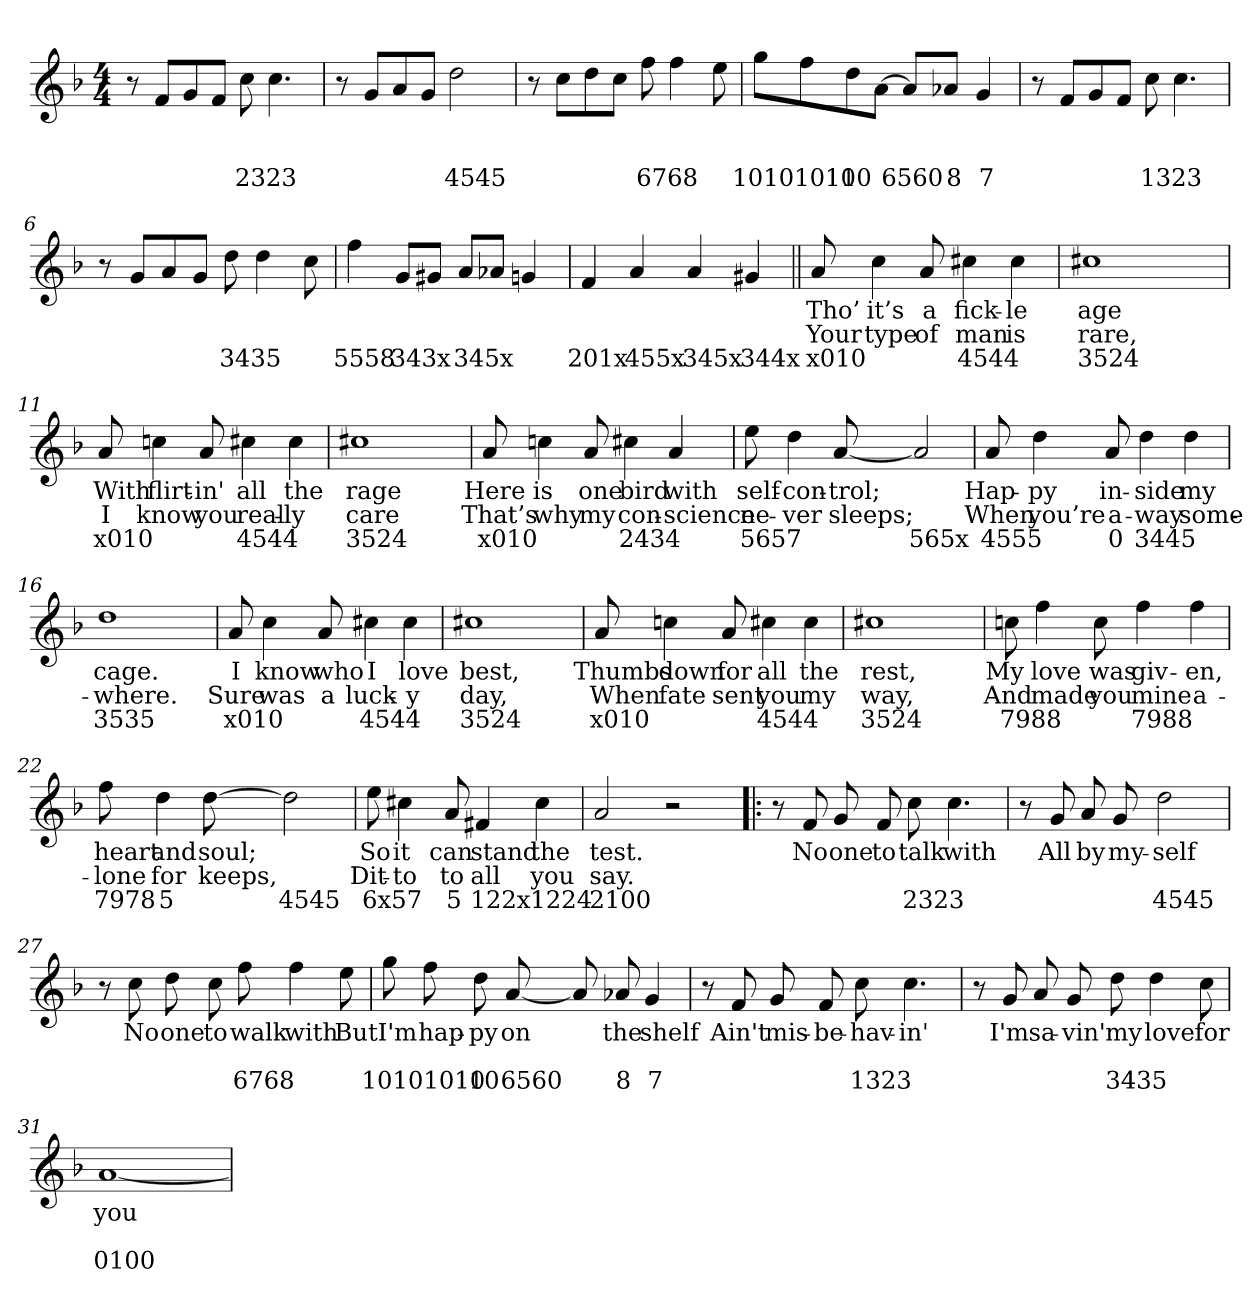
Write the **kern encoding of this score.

**kern	**text	**text	**text
*part1	*part1	*part1	*part1
*staff1	*staff1	*staff1	*staff1
*clefG2	*	*	*
*k[b-]	*	*	*
*F:	*	*	*
*M4/4	*	*	*
=1	=1	=1	=1
!	!	!	!LO:LY:a
8r	.	.	201x
8f>/L	.	.	.
8g/	.	.	.
8f/J	.	.	.
!	!	!	!LO:LY:a
8cc\	.	.	2323
4.cc\	.	.	.
=2	=2	=2	=2
!	!	!	!LO:LY:a
8r	.	.	353x
8g/L	.	.	.
8a/	.	.	.
8g/J	.	.	.
!	!	!	!LO:LY:a
2dd\	.	.	4545
=3	=3	=3	=3
!	!	!	!LO:LY:a
8r	.	.	2x33
8cc\L	.	.	.
8dd\	.	.	.
8cc\J	.	.	.
!	!	!	!LO:LY:a
8ff\	.	.	6768
4ff\	.	.	.
8ee\	.	.	.
=4	=4	=4	=4
!	!	!	!LO:LY:a
8gg\L	.	.	10101010
8ff\	.	.	.
!	!	!	!LO:LY:a
8dd\	.	.	10
[8a\J	.	.	.
!	!	!	!LO:LY:a
8a/L]	.	.	6560
!	!	!	!LO:LY:a
8a-X/J	.	.	8
!	!	!	!LO:LY:a
4g/	.	.	7
!!LO:LB:g=z
=5	=5	=5	=5
!	!	!	!LO:LY:a
8r	.	.	201x
8f>/L	.	.	.
8g/	.	.	.
8f/J	.	.	.
!	!	!	!LO:LY:a
8cc\	.	.	1323
4.cc\	.	.	.
=6	=6	=6	=6
!	!	!	!LO:LY:a
8r	.	.	353x
8g/L	.	.	.
8a/	.	.	.
8g/J	.	.	.
!	!	!	!LO:LY:a
8dd\	.	.	3435
4dd\	.	.	.
8cc\	.	.	.
=7	=7	=7	=7
!	!	!	!LO:LY:a
4ff\	.	.	5558
!	!	!	!LO:LY:a
8g/L	.	.	343x
8g#X/J	.	.	.
!	!	!	!LO:LY:a
8a/L	.	.	345x
8a-X/J	.	.	.
4gn/	.	.	.
=8	=8	=8	=8
!	!	!	!LO:LY:a
4f/	.	.	201x
!	!	!	!LO:LY:a
4a/	.	.	455x
!	!	!	!LO:LY:a
4a/	.	.	345x
!	!	!	!LO:LY:a
4g#X/	.	.	344x
!!LO:LB:g=z
=9||	=9||	=9||	=9||
!	!LO:LY:b	!LO:LY:b	!LO:LY:a
8a/	Tho’	Your	x010
!	!LO:LY:b	!LO:LY:b	!
4cc\	it’s	type	.
!	!LO:LY:b	!LO:LY:b	!
8a/	a	of	.
!	!LO:LY:b	!LO:LY:b	!LO:LY:a
4cc#X\	fick-	man	4544
!	!LO:LY:b	!LO:LY:b	!
4cc#\	-le	is	.
=10	=10	=10	=10
!	!LO:LY:b	!LO:LY:b	!LO:LY:a
*^	*	*	*
1cc#X	2ryy	age	rare,	3524
!	!	!	!	!LO:LY:a
.	2ryy	.	.	3324
=11	=11	=11	=11	=11
!	!	!LO:LY:b	!LO:LY:b	!LO:LY:a
*v	*v	*	*	*
8a/	With	I	x010
!	!LO:LY:b	!LO:LY:b	!
4ccn\	flirt-	know	.
!	!LO:LY:b	!LO:LY:b	!
8a/	-in'	you	.
!	!LO:LY:b	!LO:LY:b	!LO:LY:a
4cc#X\	all	real-	4544
!	!LO:LY:b	!LO:LY:b	!
4cc#\	the	-ly	.
=12	=12	=12	=12
!	!LO:LY:b	!LO:LY:b	!LO:LY:a
*^	*	*	*
1cc#X	2ryy	rage	care	3524
!	!	!	!	!LO:LY:a
.	2ryy	.	.	3324
!!LO:LB:g=z	!!
=13	=13	=13	=13	=13
!	!	!LO:LY:b	!LO:LY:b	!LO:LY:a
*v	*v	*	*	*
8a/	Here	That’s	x010
!	!LO:LY:b	!LO:LY:b	!
4ccn\	is	why	.
!	!LO:LY:b	!LO:LY:b	!
8a/	one	my	.
!	!LO:LY:b	!LO:LY:b	!LO:LY:a
4cc#X\	bird	con-	2434
!	!LO:LY:b	!LO:LY:b	!
4a/	with	-science	.
=14	=14	=14	=14
!	!LO:LY:b	!LO:LY:b	!LO:LY:a
8ee\	self-	ne-	5657
!	!LO:LY:b	!LO:LY:b	!
4dd\	-con-	-ver	.
!	!LO:LY:b	!LO:LY:b	!
[8a/	-trol;	sleeps;	.
!	!	!	!LO:LY:a
2a/]	.	.	565x
=15	=15	=15	=15
!	!LO:LY:b	!LO:LY:b	!LO:LY:a
8a/	Hap-	When	4555
!	!LO:LY:b	!LO:LY:b	!
4dd\	-py	you’re	.
!	!LO:LY:b	!LO:LY:b	!LO:LY:a
8a/	in-	a-	0
!	!LO:LY:b	!LO:LY:b	!LO:LY:a
4dd\	-side	-way	3445
!	!LO:LY:b	!LO:LY:b	!
4dd\	my	some-	.
=16	=16	=16	=16
!	!LO:LY:b	!LO:LY:b	!LO:LY:a
*^	*	*	*
1dd	2ryy	cage.	-where.	3535
!	!	!	!	!LO:LY:a
.	2ryy	.	.	3443
!!LO:LB:g=z	!!
=17	=17	=17	=17	=17
!	!	!LO:LY:b	!LO:LY:b	!LO:LY:a
*v	*v	*	*	*
8a/	I	Sure	x010
!	!LO:LY:b	!LO:LY:b	!
4cc\	know	was	.
!	!LO:LY:b	!LO:LY:b	!
8a/	who	a	.
!	!LO:LY:b	!LO:LY:b	!LO:LY:a
4cc#X\	I	luck-	4544
!	!LO:LY:b	!LO:LY:b	!
4cc#\	love	-y	.
=18	=18	=18	=18
!	!LO:LY:b	!LO:LY:b	!LO:LY:a
*^	*	*	*
1cc#X	2ryy	best,	day,	3524
!	!	!	!	!LO:LY:a
.	2ryy	.	.	3324
=19	=19	=19	=19	=19
!	!	!LO:LY:b	!LO:LY:b	!LO:LY:a
*v	*v	*	*	*
8a/	Thumbs	When	x010
!	!LO:LY:b	!LO:LY:b	!
4ccn\	down	fate	.
!	!LO:LY:b	!LO:LY:b	!
8a/	for	sent	.
!	!LO:LY:b	!LO:LY:b	!LO:LY:a
4cc#X\	all	you	4544
!	!LO:LY:b	!LO:LY:b	!
4cc#\	the	my	.
=20	=20	=20	=20
!	!LO:LY:b	!LO:LY:b	!LO:LY:a
*^	*	*	*
1cc#X	2ryy	rest,	way,	3524
!	!	!	!	!LO:LY:a
.	2ryy	.	.	3324
!!LO:LB:g=z	!!
=21	=21	=21	=21	=21
!	!	!LO:LY:b	!LO:LY:b	!LO:LY:a
*v	*v	*	*	*
8ccn\	My	And	7988
!	!LO:LY:b	!LO:LY:b	!
4ff\	love	made	.
!	!LO:LY:b	!LO:LY:b	!
8cc>\	was	you	.
!	!LO:LY:b	!LO:LY:b	!LO:LY:a
4ff\	giv-	mine	7988
!	!LO:LY:b	!LO:LY:b	!
4ff\	-en,	a-	.
=22	=22	=22	=22
!	!LO:LY:b	!LO:LY:b	!LO:LY:a
8ff\	heart	-lone	7978
!	!LO:LY:b	!LO:LY:b	!LO:LY:a
4dd>\	and	for	5
!	!LO:LY:b	!LO:LY:b	!
[8dd\	soul;	keeps,	.
!	!	!	!LO:LY:a
2dd\]	.	.	4545
=23	=23	=23	=23
!	!LO:LY:b	!LO:LY:b	!LO:LY:a
8ee\	So	Dit-	6x57
!	!LO:LY:b	!LO:LY:b	!
4cc#X\	it	-to	.
!	!LO:LY:b	!LO:LY:b	!LO:LY:a
8a/	can	to	5
!	!LO:LY:b	!LO:LY:b	!LO:LY:a
4f#X/	stand	all	122x
!	!LO:LY:b	!LO:LY:b	!LO:LY:a
4cc#\	the	you	1224
=24	=24	=24	=24
!	!LO:LY:b	!LO:LY:b	!LO:LY:a
2a/	test.	say.	2100
!	!	!	!LO:LY:a
2r	.	.	3200
!!LO:PB:g=z
=25!|:	=25!|:	=25!|:	=25!|:
!	!	!	!LO:LY:a
8r	.	.	201x
!	!LO:LY:b	!	!
8f>/	No	.	.
!	!LO:LY:b	!	!
8g/	one	.	.
!	!LO:LY:b	!	!
8f/	to	.	.
!	!LO:LY:b	!	!LO:LY:a
8cc\	talk	.	2323
!	!LO:LY:b	!	!
4.cc\	with	.	.
=26	=26	=26	=26
!	!	!	!LO:LY:a
8r	.	.	353x
!	!LO:LY:b	!	!
8g/	All	.	.
!	!LO:LY:b	!	!
8a/	by	.	.
!	!LO:LY:b	!	!
8g/	my-	.	.
!	!LO:LY:b	!	!LO:LY:a
2dd\	-self	.	4545
=27	=27	=27	=27
!	!	!	!LO:LY:a
8r	.	.	2x33
!	!LO:LY:b	!	!
8cc\	No	.	.
!	!LO:LY:b	!	!
8dd\	one	.	.
!	!LO:LY:b	!	!
8cc\	to	.	.
!	!LO:LY:b	!	!LO:LY:a
8ff\	walk	.	6768
!	!LO:LY:b	!	!
4ff\	with	.	.
!	!LO:LY:b	!	!
8ee\	But	.	.
!!LO:LB:g=z
=28	=28	=28	=28
!	!LO:LY:b	!	!LO:LY:a
8gg>\	I'm	.	10101010
!	!LO:LY:b	!	!
8ff\	hap-	.	.
!	!LO:LY:b	!	!LO:LY:a
8dd\	-py	.	10
!	!LO:LY:b	!	!LO:LY:a
[8a/	on	.	6560
8a/]	.	.	.
!	!LO:LY:b	!	!LO:LY:a
8a-X/	the	.	8
!	!LO:LY:b	!	!LO:LY:a
4g/	shelf	.	7
=29	=29	=29	=29
!	!	!	!LO:LY:a
8r	.	.	201x
!	!LO:LY:b	!	!
8f>/	Ain't	.	.
!	!LO:LY:b	!	!
8g/	mis-	.	.
!	!LO:LY:b	!	!
8f/	-be-	.	.
!	!LO:LY:b	!	!LO:LY:a
8cc\	-hav-	.	1323
!	!LO:LY:b	!	!
4.cc\	-in'	.	.
=30	=30	=30	=30
!	!	!	!LO:LY:a
8r	.	.	353x
!	!LO:LY:b	!	!
8g/	I'm	.	.
!	!LO:LY:b	!	!
8a/	sa-	.	.
!	!LO:LY:b	!	!
8g/	-vin'	.	.
!	!LO:LY:b	!	!LO:LY:a
8dd\	my	.	3435
!	!LO:LY:b	!	!
4dd\	love	.	.
!	!LO:LY:b	!	!
8cc\	for	.	.
!!LO:LB:g=z
=31	=31	=31	=31
!	!LO:LY:b	!	!LO:LY:a
*^	*	*	*
[1a	2ryy	you	.	0100
!	!	!	!	!LO:LY:a
.	2ryy	.	.	2020
*v	*v	*	*	*
=	=	=	=
*-	*-	*-	*-
